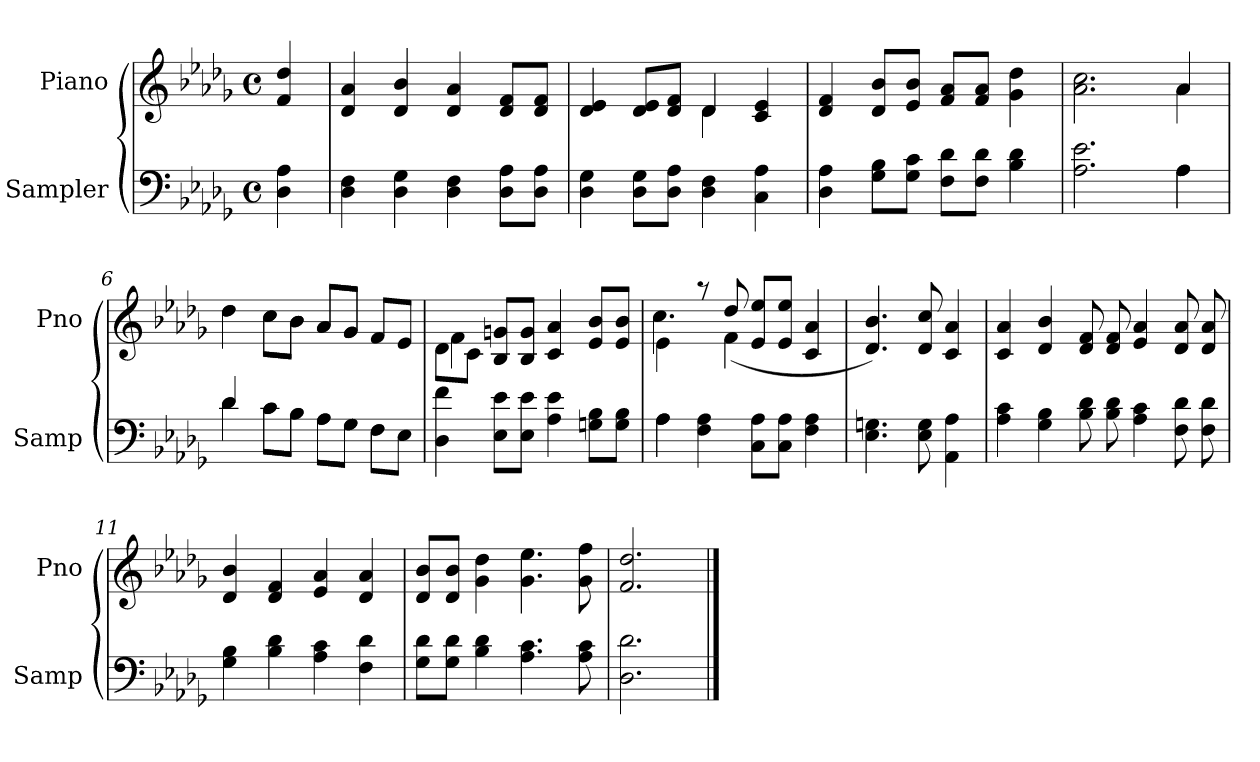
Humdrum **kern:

**kern	**kern
*part2	*part1
*staff2	*staff1
*I"Sampler	*I"Piano
*I'Samp	*I'Pno
*clefF4	*clefG2
*k[b-e-a-d-g-]	*k[b-e-a-d-g-]
*D-:	*D-:
*M4/4	*M4/4
*met(c)	*met(c)
=1	=1
4D- 4A-	4f 4dd-
=2	=2
4D- 4F	4d- 4a-
4D- 4G-	4d- 4b-
4D- 4F	4d- 4a-
8D-\ 8A-\L	8d-/ 8f/L
8D-\ 8A-\J	8d-/ 8f/J
=3	=3
*	*^
4D- 4G-	4d- 4e-	2ryy
8D-\ 8G-\L	8d-/ 8e-/L	.
8D-\ 8A-\J	8d-/ 8f/J	.
4D- 4F	4d-/	4d-
4C 4A-	4c 4e-	4ryy
*	*v	*v
=4	=4
4D- 4A-	4d- 4f
8G-\ 8B-\L	8d-/ 8b-/L
8G-\ 8c\J	8e-/ 8b-/J
8F\ 8d-\L	8f/ 8a-/L
8F\ 8d-\J	8f/ 8a-/J
4B- 4d-	4g- 4dd-
=5	=5
*^	*^
2.A- 2.e-	2.ryy	2.a- 2.cc	2.ryy
4A-\	4A-	4a-/	4a-
=6	=6	=6	=6
4d-/	4d-	4dd-\	4dd-
8c\L	8c\L	8cc\L	8cc\L
8B-\J	8B-\J	8b-\J	8b-\J
8A-\L	8A-\L	8a-/L	8a-/L
8G-\J	8G-\J	8g-/J	8g-/J
8F\L	4F	8f/L	4ryy
8E-\J	.	8e-/J	.
*v	*v	*	*
=7	=7	=7
4D- 4f	8d-\L	4f
.	8c\J	.
8E-\ 8e-\L	8B-/ 8gn/L	2.ryy
8E-\ 8e-\J	8B-/ 8g/J	.
4A- 4e-	4c 4a-	.
8Gn\ 8B-\L	8e-/ 8b-/L	.
8G\ 8B-\J	8e-/ 8b-/J	.
=8	=8	=8
*^	*	*
4A-\	4A-	4e-\	4.cc
4F 4A-	2.ryy	8r	.
.	.	8dd-/	(4f
8C\ 8A-\L	.	8e-/ 8ee-/L	.
8C\ 8A-\J	.	8e-/ 8ee-/J	4.ryy
4F 4A-	.	4c 4a-	.
*v	*v	*	*
*	*v	*v
=9	=9
4.E- 4.Gn	4.d- 4.b-)
8E- 8G	8d- 8cc
4AA- 4A-	4c 4a-
=10	=10
4A- 4c	4c 4a-
4G- 4B-	4d- 4b-
8B- 8d-	8d- 8f
8B- 8d-	8d- 8f
4A- 4c	4e- 4a-
8F 8d-	8d- 8a-
8F 8d-	8d- 8a-
=11	=11
4G- 4B-	4d- 4b-
4B- 4d-	4d- 4f
4A- 4c	4e- 4a-
4F 4d-	4d- 4a-
=12	=12
8G-\ 8d-\L	8d-/ 8b-/L
8G-\ 8d-\J	8d-/ 8b-/J
4B- 4d-	4g- 4dd-
4.A- 4.c	4.g- 4.ee-
8A- 8c	8g- 8ff
=13	=13
2.D- 2.d-	2.f 2.dd-
==	==
*-	*-
